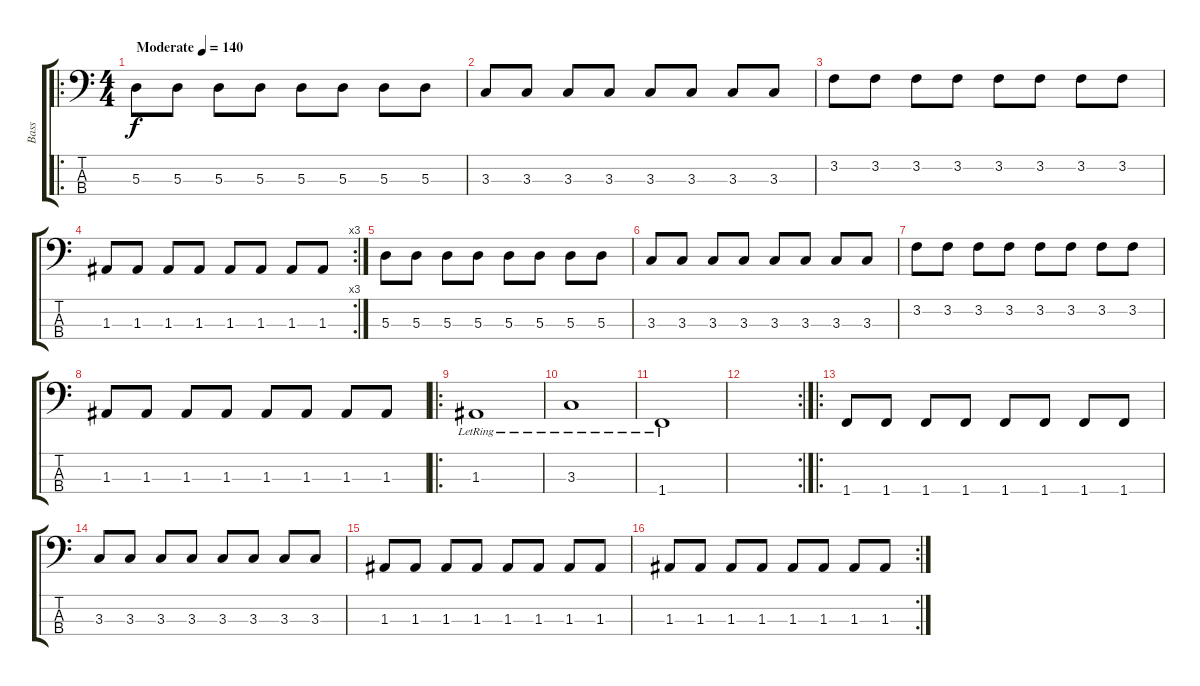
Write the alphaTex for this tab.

\track ("Bass" "Bass") {instrument electricbassfinger}
\staff {score tabs}
\tuning (G2 D2 A1 E1) {hide}
\ro
\ts (4 4)
\tempo (140 "Moderate")
\clef f4
\ks c
5.3.8{dy f instrument electricbassfinger} 5.3.8 5.3.8 5.3.8 5.3.8 5.3.8 5.3.8 5.3.8 |
3.3.8 3.3.8 3.3.8 3.3.8 3.3.8 3.3.8 3.3.8 3.3.8 |
3.2.8 3.2.8 3.2.8 3.2.8 3.2.8 3.2.8 3.2.8 3.2.8 |
\rc 3
1.3.8 1.3.8 1.3.8 1.3.8 1.3.8 1.3.8 1.3.8 1.3.8 |
5.3.8 5.3.8 5.3.8 5.3.8 5.3.8 5.3.8 5.3.8 5.3.8 |
3.3.8 3.3.8 3.3.8 3.3.8 3.3.8 3.3.8 3.3.8 3.3.8 |
3.2.8 3.2.8 3.2.8 3.2.8 3.2.8 3.2.8 3.2.8 3.2.8 |
1.3.8 1.3.8 1.3.8 1.3.8 1.3.8 1.3.8 1.3.8 1.3.8 |
\ro
1.3{lr}.1 |
3.3{lr}.1 |
1.4{lr}.1 |
\rc 2
|
\ro
1.4.8 1.4.8 1.4.8 1.4.8 1.4.8 1.4.8 1.4.8 1.4.8 |
3.3.8 3.3.8 3.3.8 3.3.8 3.3.8 3.3.8 3.3.8 3.3.8 |
1.3.8 1.3.8 1.3.8 1.3.8 1.3.8 1.3.8 1.3.8 1.3.8 |
\rc 2
1.3.8 1.3.8 1.3.8 1.3.8 1.3.8 1.3.8 1.3.8 1.3.8
